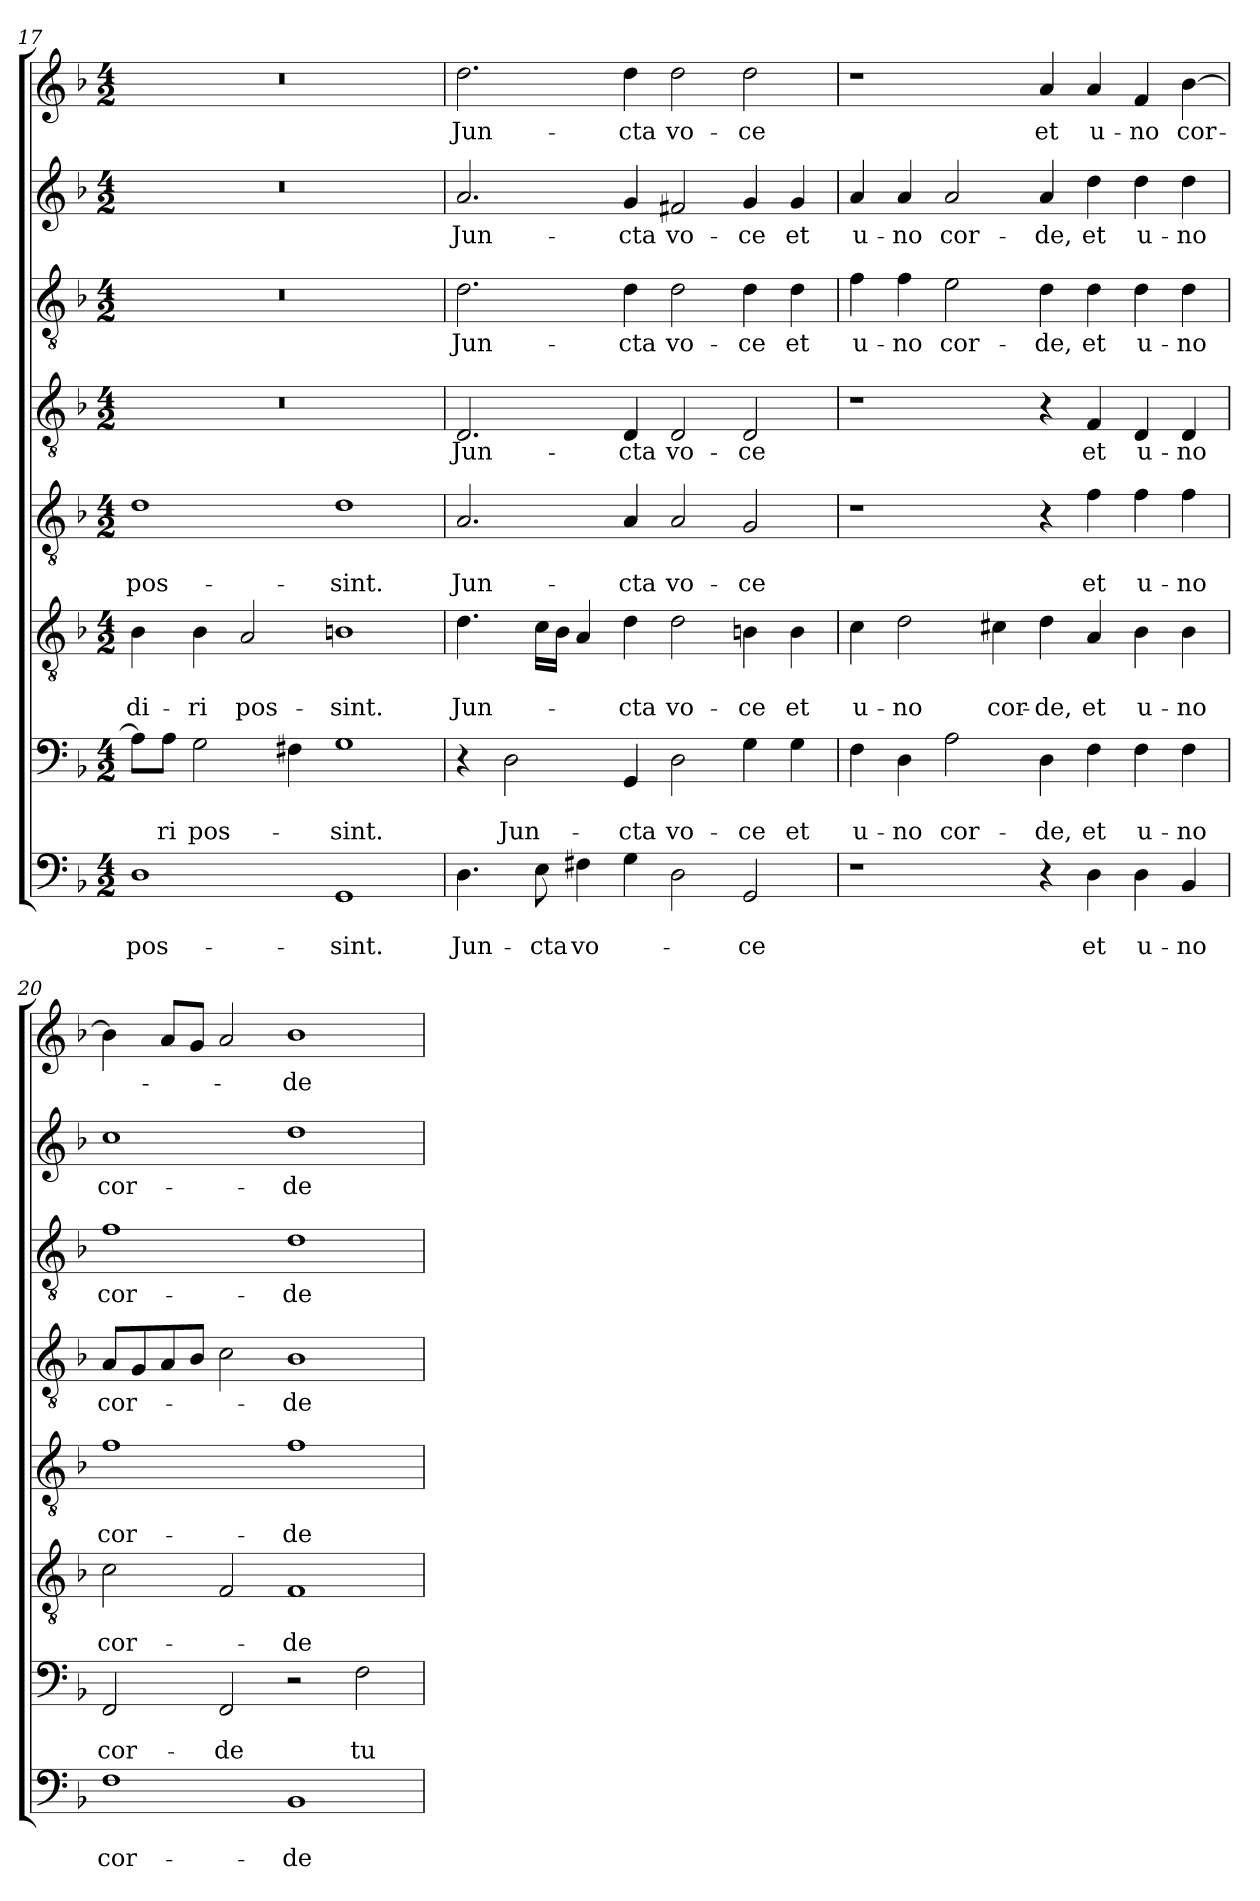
**kern	**text	**text	**kern	**text	**text	**kern	**text	**text	**kern	**text	**text	**kern	**text	**kern	**text	**kern	**text	**kern	**text
*part8	*part8	*part8	*part7	*part7	*part7	*part6	*part6	*part6	*part5	*part5	*part5	*part4	*part4	*part3	*part3	*part2	*part2	*part1	*part1
*staff8	*staff8	*staff8	*staff7	*staff7	*staff7	*staff6	*staff6	*staff6	*staff5	*staff5	*staff5	*staff4	*staff4	*staff3	*staff3	*staff2	*staff2	*staff1	*staff1
*clefF4	*	*	*clefF4	*	*	*clefGv2	*	*	*clefGv2	*	*	*clefGv2	*	*clefGv2	*	*clefG2	*	*clefG2	*
*k[b-]	*	*	*k[b-]	*	*	*k[b-]	*	*	*k[b-]	*	*	*k[b-]	*	*k[b-]	*	*k[b-]	*	*k[b-]	*
*F:	*	*	*F:	*	*	*F:	*	*	*F:	*	*	*F:	*	*F:	*	*F:	*	*F:	*
*M4/2	*	*	*M4/2	*	*	*M4/2	*	*	*M4/2	*	*	*M4/2	*	*M4/2	*	*M4/2	*	*M4/2	*
=17	=17	=17	=17	=17	=17	=17	=17	=17	=17	=17	=17	=17	=17	=17	=17	=17	=17	=17	=17
!	!	!LO:LY:b	!	!	!	!	!	!LO:LY:b	!	!	!LO:LY:b	!	!	!	!	!	!	!	!
1D	.	pos-	8A\L]	.	.	4B-\	.	-di-	1d	.	pos-	0r	.	0r	.	0r	.	0r	.
!	!	!	!	!	!LO:LY:b	!	!	!	!	!	!	!	!	!	!	!	!	!	!
.	.	.	8A\J	.	-ri	.	.	.	.	.	.	.	.	.	.	.	.	.	.
!	!	!	!	!	!LO:LY:b	!	!	!LO:LY:b	!	!	!	!	!	!	!	!	!	!	!
.	.	.	2G\	.	pos-	4B-\	.	-ri	.	.	.	.	.	.	.	.	.	.	.
!	!	!	!	!	!	!	!	!LO:LY:b	!	!	!	!	!	!	!	!	!	!	!
.	.	.	.	.	.	2A/	.	pos-	.	.	.	.	.	.	.	.	.	.	.
.	.	.	4F#X\	.	.	.	.	.	.	.	.	.	.	.	.	.	.	.	.
!	!	!LO:LY:b	!	!	!LO:LY:b	!	!	!LO:LY:b	!	!	!LO:LY:b	!	!	!	!	!	!	!	!
1GG	.	-sint.	1G	.	-sint.	1Bn	.	-sint.	1d	.	-sint.	.	.	.	.	.	.	.	.
!!LO:LB:g=z
=18	=18	=18	=18	=18	=18	=18	=18	=18	=18	=18	=18	=18	=18	=18	=18	=18	=18	=18	=18
!	!	!LO:LY:b	!	!	!	!	!	!LO:LY:b	!	!	!LO:LY:b	!	!LO:LY:b	!	!LO:LY:b	!	!LO:LY:b	!	!LO:LY:b
4.D\	.	Jun-	4r	.	.	4.d\	.	Jun-	2.A/	.	Jun-	2.D/	Jun-	2.d\	Jun-	2.a/	Jun-	2.dd\	Jun-
!	!	!	!	!	!LO:LY:b	!	!	!	!	!	!	!	!	!	!	!	!	!	!
.	.	.	2D\	.	Jun-	.	.	.	.	.	.	.	.	.	.	.	.	.	.
!	!	!LO:LY:b	!	!	!	!	!	!	!	!	!	!	!	!	!	!	!	!	!
8E\	.	-cta	.	.	.	16c\LL	.	.	.	.	.	.	.	.	.	.	.	.	.
.	.	.	.	.	.	16B-\JJ	.	.	.	.	.	.	.	.	.	.	.	.	.
!	!	!LO:LY:b	!	!	!	!	!	!	!	!	!	!	!	!	!	!	!	!	!
4F#X\	.	vo-	.	.	.	4A/	.	.	.	.	.	.	.	.	.	.	.	.	.
!	!	!	!	!	!LO:LY:b	!	!	!LO:LY:b	!	!	!LO:LY:b	!	!LO:LY:b	!	!LO:LY:b	!	!LO:LY:b	!	!LO:LY:b
4G\	.	.	4GG/	.	-cta	4d\	.	-cta	4A/	.	-cta	4D/	-cta	4d\	-cta	4g/	-cta	4dd\	-cta
!	!	!	!	!	!LO:LY:b	!	!	!LO:LY:b	!	!	!LO:LY:b	!	!LO:LY:b	!	!LO:LY:b	!	!LO:LY:b	!	!LO:LY:b
2D\	.	.	2D\	.	vo-	2d\	.	vo-	2A/	.	vo-	2D/	vo-	2d\	vo-	2f#X/	vo-	2dd\	vo-
!	!	!LO:LY:b	!	!	!LO:LY:b	!	!	!LO:LY:b	!	!	!LO:LY:b	!	!LO:LY:b	!	!LO:LY:b	!	!LO:LY:b	!	!LO:LY:b
2GG/	.	-ce	4G\	.	-ce	4Bn\	.	-ce	2G/	.	-ce	2D/	-ce	4d\	-ce	4g/	-ce	2dd\	-ce
!	!	!	!	!	!LO:LY:b	!	!	!LO:LY:b	!	!	!	!	!	!	!LO:LY:b	!	!LO:LY:b	!	!
.	.	.	4G\	.	et	4B\	.	et	.	.	.	.	.	4d\	et	4g/	et	.	.
=19	=19	=19	=19	=19	=19	=19	=19	=19	=19	=19	=19	=19	=19	=19	=19	=19	=19	=19	=19
!	!	!	!	!	!LO:LY:b	!	!	!LO:LY:b	!	!	!	!	!	!	!LO:LY:b	!	!LO:LY:b	!	!
1r	.	.	4F\	.	u-	4c\	.	u-	1r	.	.	1r	.	4f\	u-	4a/	u-	1r	.
!	!	!	!	!	!LO:LY:b	!	!	!LO:LY:b	!	!	!	!	!	!	!LO:LY:b	!	!LO:LY:b	!	!
.	.	.	4D\	.	-no	2d\	.	-no	.	.	.	.	.	4f\	-no	4a/	-no	.	.
!	!	!	!	!	!LO:LY:b	!	!	!	!	!	!	!	!	!	!LO:LY:b	!	!LO:LY:b	!	!
.	.	.	2A\	.	cor-	.	.	.	.	.	.	.	.	2e\	cor-	2a/	cor-	.	.
!	!	!	!	!	!	!	!	!LO:LY:b	!	!	!	!	!	!	!	!	!	!	!
.	.	.	.	.	.	4c#X\	.	cor-	.	.	.	.	.	.	.	.	.	.	.
!	!	!	!	!	!LO:LY:b	!	!	!LO:LY:b	!	!	!	!	!	!	!LO:LY:b	!	!LO:LY:b	!	!LO:LY:b
4r	.	.	4D\	.	-de,	4d\	.	-de,	4r	.	.	4r	.	4d\	-de,	4a/	-de,	4a/	et
!	!	!LO:LY:b	!	!	!LO:LY:b	!	!	!LO:LY:b	!	!	!LO:LY:b	!	!LO:LY:b	!	!LO:LY:b	!	!LO:LY:b	!	!LO:LY:b
4D\	.	et	4F\	.	et	4A/	.	et	4f\	.	et	4F/	et	4d\	et	4dd\	et	4a/	u-
!	!	!LO:LY:b	!	!	!LO:LY:b	!	!	!LO:LY:b	!	!	!LO:LY:b	!	!LO:LY:b	!	!LO:LY:b	!	!LO:LY:b	!	!LO:LY:b
4D\	.	u-	4F\	.	u-	4B-\	.	u-	4f\	.	u-	4D/	u-	4d\	u-	4dd\	u-	4f/	-no
!	!	!LO:LY:b	!	!	!LO:LY:b	!	!	!LO:LY:b	!	!	!LO:LY:b	!	!LO:LY:b	!	!LO:LY:b	!	!LO:LY:b	!	!LO:LY:b
4BB-/	.	-no	4F\	.	-no	4B-\	.	-no	4f\	.	-no	4D/	-no	4d\	-no	4dd\	-no	[4b-\	cor-
=20	=20	=20	=20	=20	=20	=20	=20	=20	=20	=20	=20	=20	=20	=20	=20	=20	=20	=20	=20
!	!	!LO:LY:b	!	!	!LO:LY:b	!	!	!LO:LY:b	!	!	!LO:LY:b	!	!LO:LY:b	!	!LO:LY:b	!	!LO:LY:b	!	!
1F	.	cor-	2FF/	.	cor-	2c\	.	cor-	1f	.	cor-	8A/L	cor-	1f	cor-	1cc	cor-	4b-\]	.
.	.	.	.	.	.	.	.	.	.	.	.	8G/	.	.	.	.	.	.	.
.	.	.	.	.	.	.	.	.	.	.	.	8A/	.	.	.	.	.	8a/L	.
.	.	.	.	.	.	.	.	.	.	.	.	8B-/J	.	.	.	.	.	8g/J	.
!	!	!	!	!	!LO:LY:b	!	!	!	!	!	!	!	!	!	!	!	!	!	!
.	.	.	2FF/	.	-de	2F/	.	.	.	.	.	2c\	.	.	.	.	.	2a/	.
!	!	!LO:LY:b	!	!	!	!	!	!LO:LY:b	!	!	!LO:LY:b	!	!LO:LY:b	!	!LO:LY:b	!	!LO:LY:b	!	!LO:LY:b
1BB-	.	-de	2r	.	.	1F	.	-de	1f	.	-de	1B-	-de	1d	-de	1dd	-de	1b-	-de
!	!	!	!	!	!LO:LY:b	!	!	!	!	!	!	!	!	!	!	!	!	!	!
.	.	.	2F\	.	tu-	.	.	.	.	.	.	.	.	.	.	.	.	.	.
=	=	=	=	=	=	=	=	=	=	=	=	=	=	=	=	=	=	=	=
*-	*-	*-	*-	*-	*-	*-	*-	*-	*-	*-	*-	*-	*-	*-	*-	*-	*-	*-	*-
